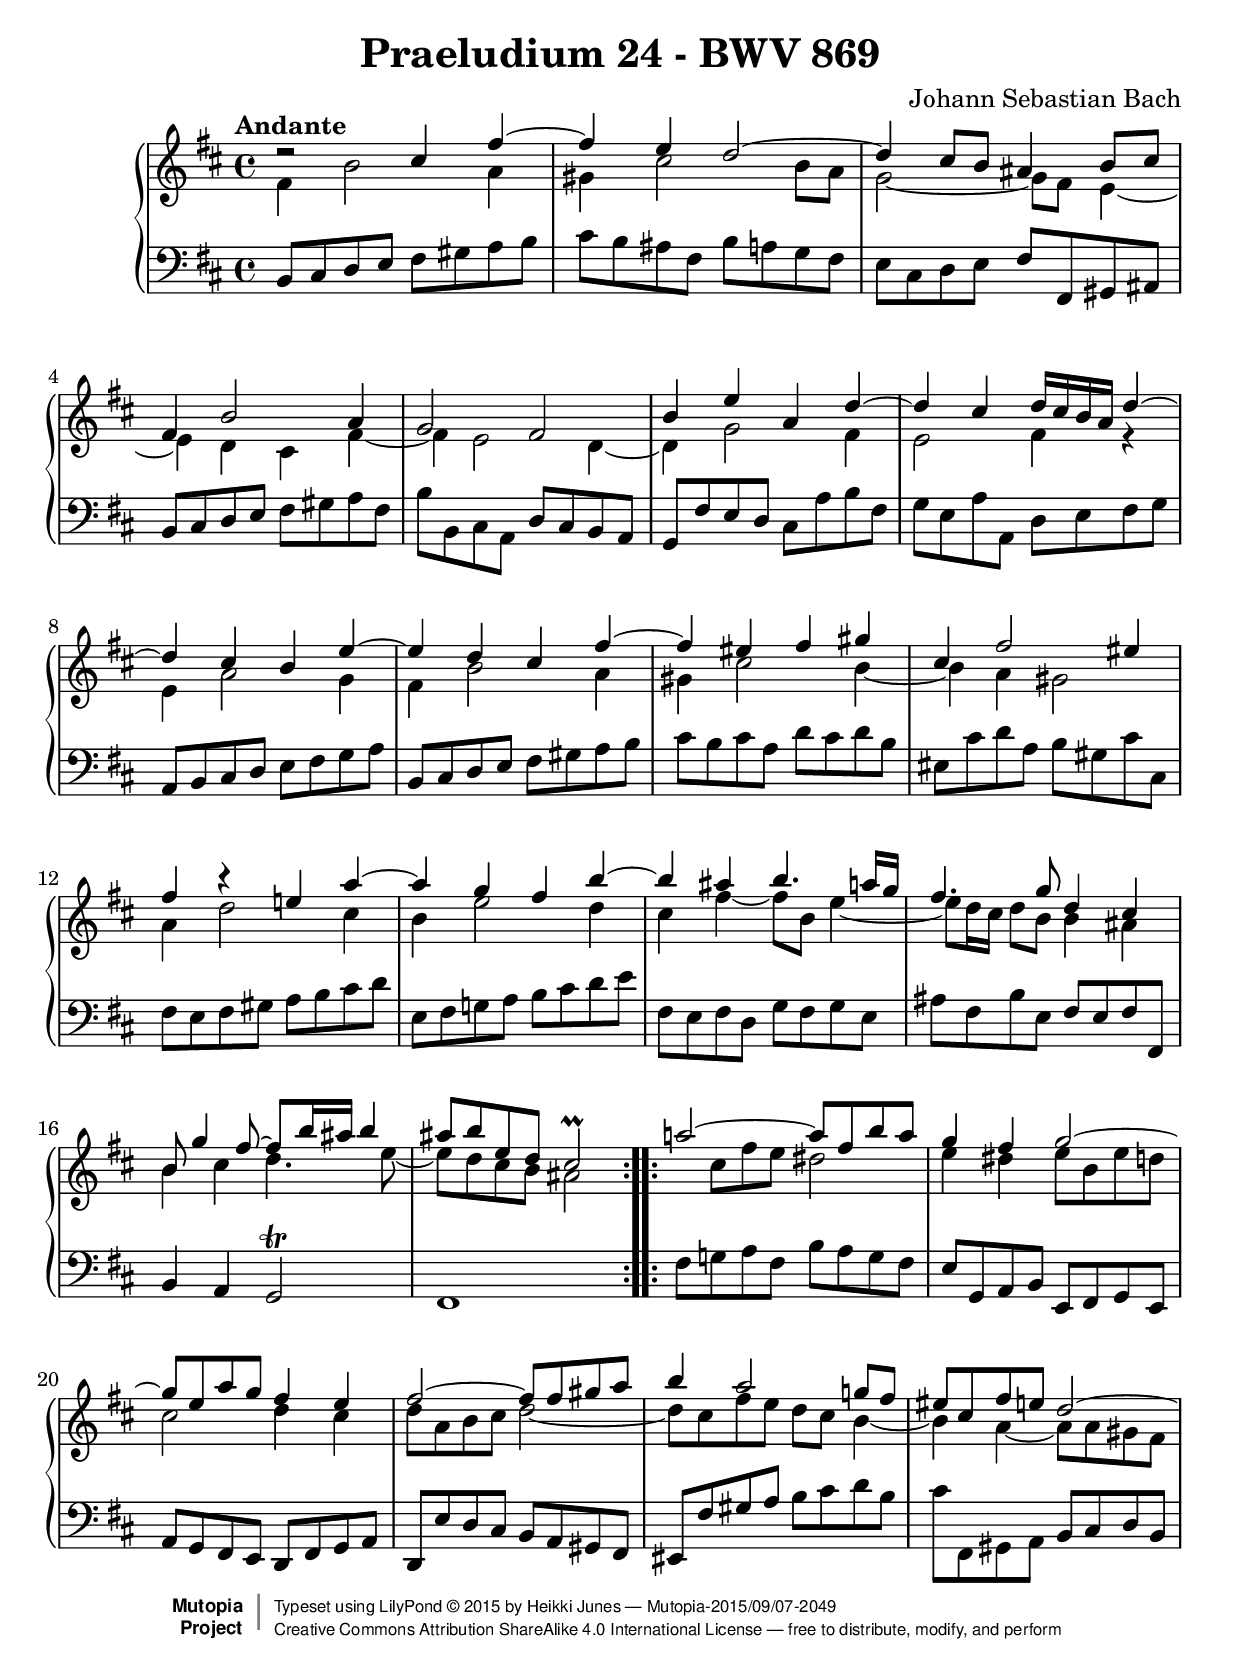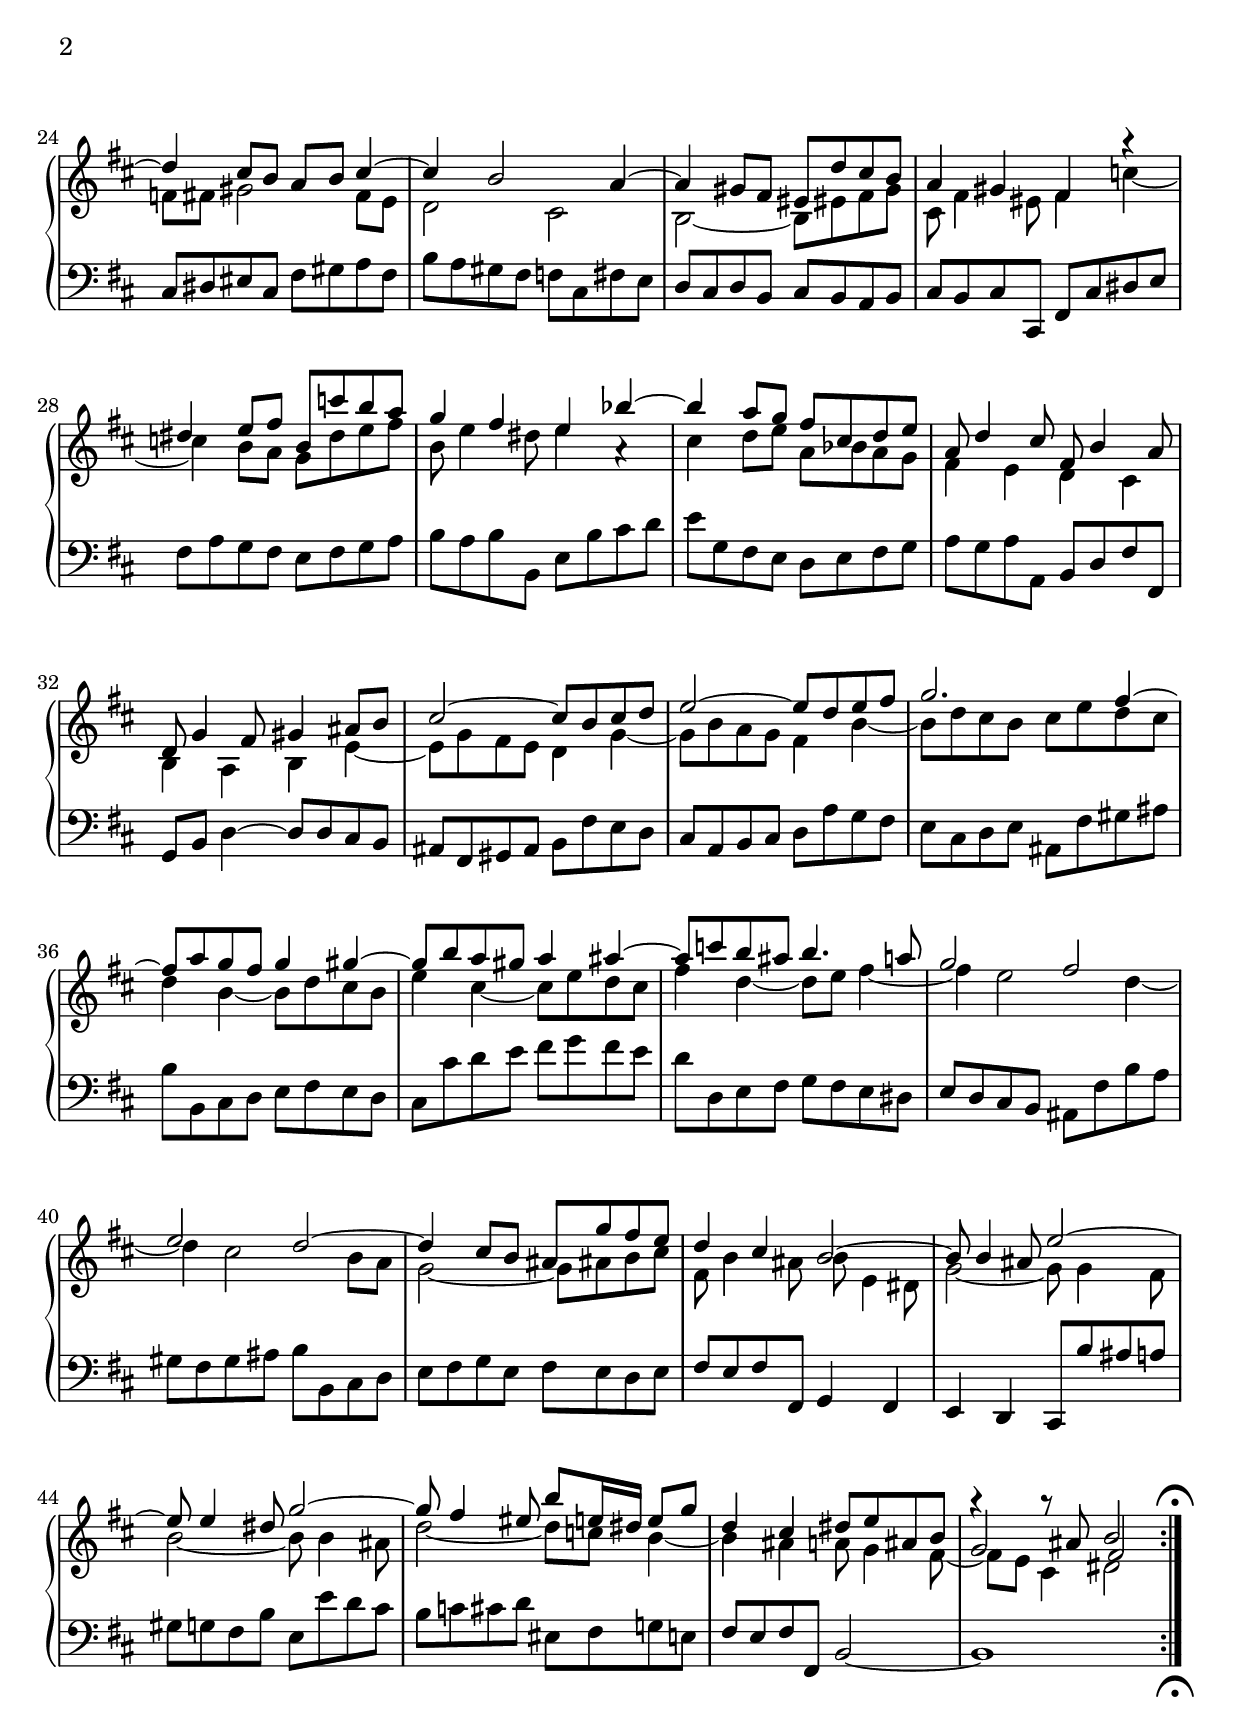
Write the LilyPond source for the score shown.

\version "2.19.26"

#(set-global-staff-size 22)

\paper {
    top-margin = 8\mm                              %-minimum top-margin: 8mm
    top-markup-spacing.basic-distance = #6         %-dist. from bottom of top margin to the first markup/title
    markup-system-spacing.basic-distance = #5      %-dist. from header/title to first system
    top-system-spacing.basic-distance = #12        %-dist. from top margin to system in pages with no titles
    %last-bottom-spacing.basic-distance = #12      %-pads music from copyright block on one-page scores only
    ragged-bottom = ##f
    ragged-last-bottom = ##f
}

\header {
  title = "Praeludium 24 - BWV 869"
  composer = "Johann Sebastian Bach"
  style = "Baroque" 
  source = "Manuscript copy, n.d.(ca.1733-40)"
  % http://imslp.org/wiki/Prelude_and_Fugue_in_B_minor,_BWV_869_%28Bach,_Johann_Sebastian%29
  %
  % Manuscript copy, n.d.(ca.1733-40).
  % D B Mus. ms. Bach P 202 (Berlin, Staatsbibliothek)

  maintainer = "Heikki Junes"
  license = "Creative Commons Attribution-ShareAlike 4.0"
  
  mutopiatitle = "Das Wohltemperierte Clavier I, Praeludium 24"
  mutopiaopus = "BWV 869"
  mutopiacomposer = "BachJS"
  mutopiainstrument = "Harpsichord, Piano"
  
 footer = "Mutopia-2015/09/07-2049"
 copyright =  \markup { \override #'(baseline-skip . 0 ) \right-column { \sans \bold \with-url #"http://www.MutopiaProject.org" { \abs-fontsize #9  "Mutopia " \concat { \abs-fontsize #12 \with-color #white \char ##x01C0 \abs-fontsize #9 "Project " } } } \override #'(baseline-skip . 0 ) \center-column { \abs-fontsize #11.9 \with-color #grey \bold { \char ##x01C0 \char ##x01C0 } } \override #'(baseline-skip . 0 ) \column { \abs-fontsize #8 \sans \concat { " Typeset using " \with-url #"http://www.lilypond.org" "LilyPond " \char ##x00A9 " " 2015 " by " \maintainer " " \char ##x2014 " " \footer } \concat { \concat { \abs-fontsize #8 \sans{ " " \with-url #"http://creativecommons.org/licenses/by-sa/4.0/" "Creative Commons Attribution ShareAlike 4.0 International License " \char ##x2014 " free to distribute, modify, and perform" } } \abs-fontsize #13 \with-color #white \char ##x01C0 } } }
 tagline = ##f
}

\layout {
  \context {
    \Score
    autoBeaming = ##f
  }
}
PartPOneVoiceOne =  \relative cis'' {
  \voiceOne
  \repeat volta 2 {
    \clef "treble" \key d \major \time 4/4 \tempo "Andante" | % 1
    d2\rest cis4 fis4 ~ | % 2
    fis4 e4 d2 ~ | % 3
    d4 cis8 [ b8 ] ais4 b8 [ cis8 ] | % 4
    fis,4 b2 a4 | % 5
    g2 fis2 | % 6
    b4 e4 a,4 d4 ~ | % 7
    d4 cis4 d16 [ cis16 b16 a16 ] d4 ~ | % 8
    d4 cis4 b4 e4 ~ | % 9
    e4 d4 cis4 fis4 ~ | \barNumberCheck #10
    fis4 eis4 fis4 gis4 | % 11
    cis,4 fis2 eis4 | % 12
    fis4 b4\rest e,!4 a4 ~ | % 13
    a4 g4 fis4 b4 ~ | % 14
    b4 ais4 b4. a16 [ g16 ] | % 15
    fis4. g8 d4 cis4 | % 16
    b8 g'4 fis8 ~ fis8 [ b16 ais16 ] b4 | % 17
    ais8 [ b8 e,8 d8 ] cis2\prall
  }
  \repeat volta 2 {
    | % 18
    a'!2 ~ a8 [ fis8 b8 a8 ] | % 19
    g4 fis4 g2 ~ | \barNumberCheck #20
    g8 [ e8 a8 g8 ] fis4 e4 | % 21
    fis2 ~ fis8 [ fis8 gis8 a8 ] | % 22
    b4 a2 g!8 [ fis8 ] | % 23
    eis8 [ cis8 fis8 e8 ] d2 ~ | % 24
    d4 cis8 [ b8 ] a8 [ b8 ] cis4 ~ | % 25
    cis4 b2 a4 ~ | % 26
    a4 gis8 [ fis8 ] eis8 [ d'8 cis8 b8 ] | % 27
    a4 gis4 fis4 a'4\rest | % 28
    dis,4 e8 [ fis8 ] b,8 [ c'8 b8 a8 ] | % 29
    g4 fis4 e4 bes'4 ~ | \barNumberCheck #30
    bes4 a8 [ g8 ] fis8 [ cis8 d8 e8 ] | % 31
    a,8 d4 cis8 fis,8 b4 a8 | % 32
    d,8 g4 fis8 gis4 ais8 [ b8 ] | % 33
    cis2 ~ cis8 [ b8 cis8 d8 ] | % 34
    e2 ~ e8 [ d8 e8 fis8 ] | % 35
    g2. fis4 ~ | % 36
    fis8 [ a8 g8 fis8 ] g4 gis4 ~ | % 37
    gis8 [ b8 a8 gis8 ] a4 ais4 ~ | % 38
    ais8 [ c8 b8 ais8 ] b4. a8 | % 39
    g2 fis2 | \barNumberCheck #40
    e2 d2 ~ | % 41
    d4 cis8 [ b8 ] ais8 [ g'8 fis8 e8 ] | % 42
    d4 cis4 b2 ~ | % 43
    b8 b4 ais8 e'2 ~ | % 44
    e8 e4 dis8 g2 ~ | % 45
    g8 fis4 eis8 b'8 [ e,16 dis16 ] e8 [ g8 ] | % 46
    d4 cis4 dis8 [ e8 ais,8 b8 ] | % 47
    g2 \once \override NoteColumn.force-hshift=#0.3 fis2
  }
}

PartPOneVoiceThree =  \relative ais' {
  \voiceOne
  \repeat volta 2 {
    \clef "treble" \key d \major \time 4/4 | % 1
    s1*17
  }
  \repeat volta 2 {
    s1*29 | % 47
    a'4\rest a8\rest ais,8 b2
  }
}

PartPOneVoiceTwo =  \relative fis' {
  \voiceTwo
  \repeat volta 2 {
    \clef "treble" \key d \major \time 4/4 | % 1
    fis4 b2 a4 | % 2
    gis4 cis2 b8 [ a8 ] | % 3
    g2 ~ g8 [ fis8 ] e4 ~ | % 4
    e4 d4 cis4 fis4 ~ | % 5
    fis4 e2 d4 ~ | % 6
    d4 g2 fis4 | % 7
    e2 fis4 r4 | % 8
    e4 a2 g4 | % 9
    fis4 b2 a4 | \barNumberCheck #10
    gis4 cis2 b4 ~ | % 11
    b4 a4 gis2 | % 12
    a4 d2 cis4 | % 13
    b4 e2 d4 | % 14
    cis4 fis4 ~ fis8 [ b,8 ] e4 ~ | % 15
    e8 [ d16 cis16 ] d8 [ b8 ] b4 ais4 | % 16
    b4 cis4 d4. e8 ~ | % 17
    e8 [ d8 cis8 b8 ] ais2
  }
  \repeat volta 2 {
    s8 cis8 [ fis8 e8 ] dis2 | % 19
    e4 dis4 e8 [ b8 e8 d8 ] | \barNumberCheck #20
    cis2 d4 cis4 | % 21
    d8 [ a8 b8 cis8 ] d2 ~ | % 22
    d8 [ cis8 fis8 e8 ] d8 [ cis8 ] b4 ~ | % 23
    b4 a4 ~ a8 [ a8 gis8 fis8 ] | % 24
    f8 [ fis8 ] gis2 fis8 [ e8 ] | % 25
    d2 cis2 | % 26
    b2 ~ b8 [ eis!8 fis8 gis8 ] | % 27
    cis,8 fis4 eis8 fis4 c'4 ~ | % 28
    c4 b8 [ a8 ] g8 [ dis'8 e8 fis8 ] | % 29
    b,8 e4 dis8 e4 a,4\rest | \barNumberCheck #30
    cis4 d8 [ e8 ] a,8 [ bes8 a8 g8 ] | % 31
    fis4 e4 d4 cis4 | % 32
    b4 a4 b4 e4 ~ | % 33
    e8 [ g8 fis8 e8 ] d4 g4 ~ | % 34
    g8 [ b8 a8 g8 ] fis4 b4 ~ | % 35
    b8 [ d8 cis8 b8 ] cis8 [ e8 d8 cis8 ] | % 36
    d4 b4 ~ b8 [ d8 cis8 b8 ] | % 37
    e4 cis4 ~ cis8 [ e8 d8 cis8 ] | % 38
    fis4 d4 ~ d8 [ e8 ] fis4 ~ | % 39
    fis4 e2 d4 ~ | \barNumberCheck #40
    d4 cis2 b8 [ a8 ] | % 41
    g2 ~ g8 [ ais!8 b8 cis8 ] | % 42
    fis,8 b4 ais8 b8 e,4 dis8 | % 43
    g2 ~ g8 g4 fis8 | % 44
    b2 ~ b8 b4 ais8 | % 45
    d2 ~ d8 [ c8 ] b4 ~ | % 46
    b4 ais4 a8 g4 fis8 ~ | % 47
    fis8 [ e8 ] cis4 dis2
  }
}

PartPOneVoiceFive =  \relative b, {
  \repeat volta 2 {
    \clef "bass" \key d \major \time 4/4 b8 [
    cis8 d8 e8 ] fis8 [ gis8 a8 b8 ] | % 2
    cis8 [ b8 ais8 fis8 ] b8 [ a8 g8 fis8 ] | % 3
    e8 [ cis8 d8 e8 ] fis8 [ fis,8 gis8 ais8 ] | % 4
    b8 [ cis8 d8 e8 ] fis8 [ gis8 a8 fis8 ] | % 5
    b8 [ b,8 cis8 a8 ] d8 [ cis8 b8 a8 ] | % 6
    g8 [ fis'8 e8 d8 ] cis8 [ a'8 b8 fis8 ] | % 7
    g8 [ e8 a8 a,8 ] d8 [ e8 fis8 g8 ] | % 8
    a,8 [ b8 cis8 d8 ] e8 [ fis8 g8 a8 ] | % 9
    b,8 [ cis8 d8 e8 ] fis8 [ gis8 a8 b8 ] | \barNumberCheck #10
    cis8 [ b8 cis8 a8 ] d8 [ cis8 d8 b8 ] | % 11
    eis,8 [ cis'8 d8 a8 ] b8 [ gis8 cis8 cis,8 ] | % 12
    fis8 [ e8 fis8 gis8 ] a8 [ b8 cis8 d8 ] | % 13
    e,8 [ fis8 g!8 a8 ] b8 [ cis8 d8 e8 ] | % 14
    fis,8 [ e8 fis8 d8 ] g8 [ fis8 g8 e8 ] | % 15
    ais8 [ fis8 b8 e,8 ] fis8 [ e8 fis8 fis,8 ] | % 16
    b4 a4 g2\trill | % 17
    fis1
  }
  \repeat volta 2 {
    | % 18
    fis'8 [ g!8 a8 fis8 ] b8 [ a8 g8 fis8 ] | % 19
    e8 [ g,8 a8 b8 ] e,8 [ fis8 g8 e8 ] | \barNumberCheck #20
    a8 [ g8 fis8 e8 ] d8 [ fis8 g8 a8 ] | % 21
    d,8 [ e'8 d8 cis8 ] b8 [ a8 gis8 fis8 ] | % 22
    eis8 [ fis'8 gis8 a8 ] b8 [ cis8 d8 b8 ] | % 23
    cis8 [ fis,,8 gis8 a8 ] b8 [ cis8 d8 b8 ] | % 24
    cis8 [ dis8 eis8 cis8 ] fis8 [ gis8 a8 fis8 ] | % 25
    b8 [ a8 gis8 fis8 ] f8 [ cis8 fis8 e8 ] | % 26
    d8 [ cis8 d8 b8 ] cis8 [ b8 a8 b8 ] | % 27
    cis8 [ b8 cis8 cis,8 ] fis8 [ cis'8 dis8 e8 ] | % 28
    fis8 [ a8 g8 fis8 ] e8 [ fis8 g8 a8 ] | % 29
    b8 [ a8 b8 b,8 ] e8 [ b'8 cis8 d8 ] | \barNumberCheck #30
    e8 [ g,8 fis8 e8 ] d8 [ e8 fis8 g8 ] | % 31
    a8 [ g8 a8 a,8 ] b8 [ d8 fis8 fis,8 ] | % 32
    g8 [ b8 ] d4 ~ d8 [ d8 cis8 b8 ] | % 33
    ais8 [ fis8 gis8 ais8 ] b8 [ fis'8 e8 d8 ] | % 34
    cis8 [ a8 b8 cis8 ] d8 [ a'8 g8 fis8 ] | % 35
    e8 [ cis8 d8 e8 ] ais,8 [ fis'8 gis8 ais8 ] | % 36
    b8 [ b,8 cis8 d8 ] e8 [ fis8 e8 d8 ] | % 37
    cis8 [ cis'8 d8 e8 ] fis8 [ g8 fis8 e8 ] | % 38
    d8 [ d,8 e8 fis8 ] g8 [ fis8 e8 dis8 ] | % 39
    e8 [ d8 cis8 b8 ] ais8 [ fis'8 b8 a8 ] | \barNumberCheck #40
    gis8 [ fis8 gis8 ais8 ] b8 [ b,8 cis8 d8 ] | % 41
    e8 [ fis8 g8 e8 ] fis8 [ e8 d8 e8 ] | % 42
    fis8 [ e8 fis8 fis,8 ] g4 fis4 | % 43
    e4 d4 cis8 [ b''8 ais8 a8 ] | % 44
    gis8 [ g8 fis8 b8 ] e,8 [ e'8 d8 cis8 ] | % 45
    b8 [ c8 cis8 d8 ] eis,8 [ fis8 g!8 e8 ] | % 46
    fis8 [ e8 fis8 fis,8 ] b2 ~ | % 47
    b1
  }
}


% The score definition
\score {
  <<
    \new PianoStaff <<
      \context Staff = "1" <<
        \context Voice = "PartPOneVoiceOne" { \voiceOne \PartPOneVoiceOne 
        \override Score.RehearsalMark.break-visibility = #begin-of-line-invisible
        \mark \markup { \musicglyph #"scripts.ufermata" }
        }
        \context Voice = "PartPOneVoiceThree" { \voiceTwo \PartPOneVoiceThree }
        \context Voice = "PartPOneVoiceTwo" { \voiceThree \PartPOneVoiceTwo }
      >> \context Staff = "2" <<
        \context Voice = "PartPOneVoiceFive" { \PartPOneVoiceFive 
        \override Staff.RehearsalMark.direction = #DOWN
        \mark \markup { \musicglyph #"scripts.dfermata" }
        }
      >>
    >>

  >>
  \layout {
   \context {
     \Score
     % removed from Score context to allow rehearsal marks (in this case, fermatas)
     % on each stave
     \remove "Mark_engraver"

   }
   \context {
     \Staff
     \consists "Mark_engraver"     
   }
  }
  \midi { 
    \tempo 4=90 
  }
}

